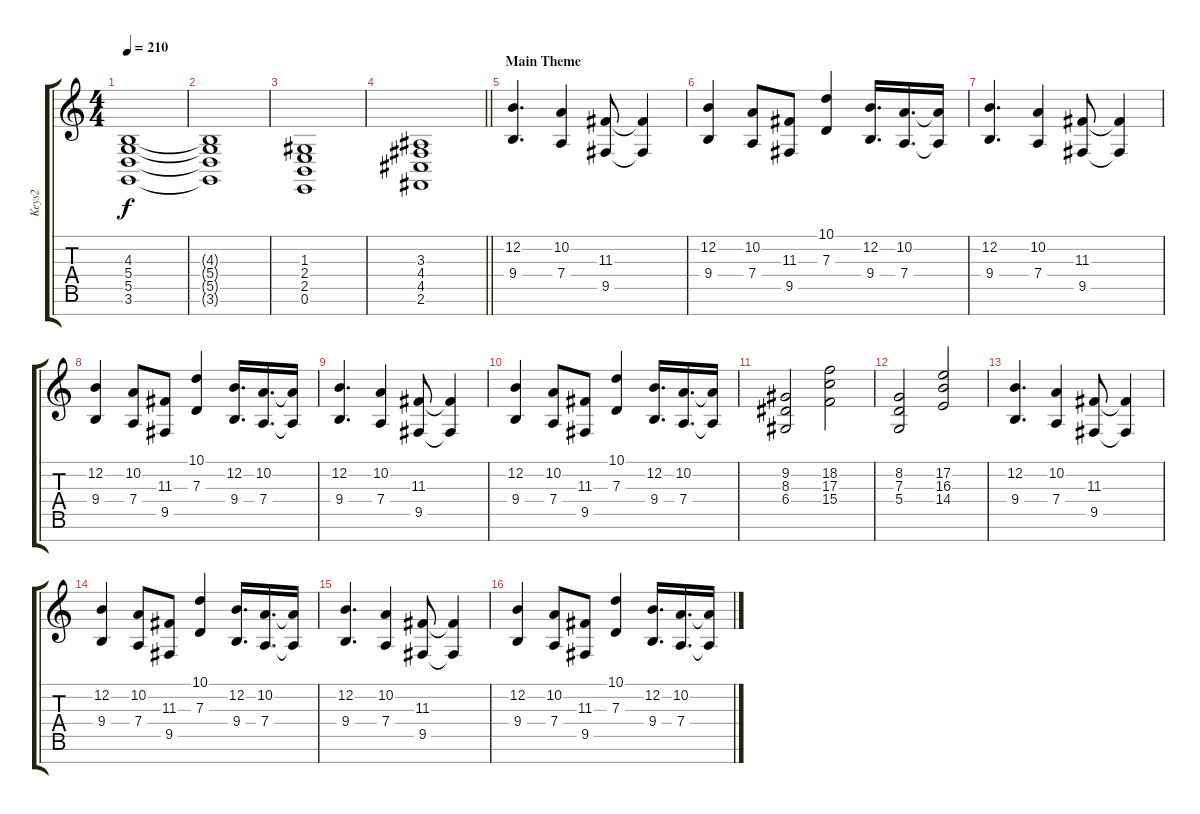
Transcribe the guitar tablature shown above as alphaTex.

\track ("Keys2" "Keys2") {instrument lead2sawtooth}
\staff {score tabs}
\tuning (E4 B3 G3 D3 A2 E2 B1) {hide}
\ts (4 4)
\tempo 210
\clef g2
\ks c
(4.3 5.4 5.5 3.6).1{dy f} |
(4.3{t} 5.4{t} 5.5{t} 3.6{t}).1 |
(1.3 2.4 2.5 0.6).1 |
\barLineRight lightlight
(3.3 4.4 4.5 2.6).1 |
\section ("" "Main Theme")
(12.2 9.4).4{d volume 6} (10.2 7.4).4 (11.3 9.5).8 (11.3{t} 9.5{t}).4 |
(12.2 9.4).4 (10.2 7.4).8 (11.3 9.5).8 (10.1 7.3).4 (12.2 9.4).16{d} (10.2 7.4).16{d} (10.2{t} 7.4{t}).16 |
(12.2 9.4).4{d} (10.2 7.4).4 (11.3 9.5).8 (11.3{t} 9.5{t}).4 |
(12.2 9.4).4 (10.2 7.4).8 (11.3 9.5).8 (10.1 7.3).4 (12.2 9.4).16{d} (10.2 7.4).16{d} (10.2{t} 7.4{t}).16 |
(12.2 9.4).4{d} (10.2 7.4).4 (11.3 9.5).8 (11.3{t} 9.5{t}).4 |
(12.2 9.4).4 (10.2 7.4).8 (11.3 9.5).8 (10.1 7.3).4 (12.2 9.4).16{d} (10.2 7.4).16{d} (10.2{t} 7.4{t}).16 |
(9.2 8.3 6.4).2 (18.2 17.3 15.4).2 |
(8.2 7.3 5.4).2 (17.2 16.3 14.4).2 |
(12.2 9.4).4{d volume 6} (10.2 7.4).4 (11.3 9.5).8 (11.3{t} 9.5{t}).4 |
(12.2 9.4).4 (10.2 7.4).8 (11.3 9.5).8 (10.1 7.3).4 (12.2 9.4).16{d} (10.2 7.4).16{d} (10.2{t} 7.4{t}).16 |
(12.2 9.4).4{d} (10.2 7.4).4 (11.3 9.5).8 (11.3{t} 9.5{t}).4 |
(12.2 9.4).4 (10.2 7.4).8 (11.3 9.5).8 (10.1 7.3).4 (12.2 9.4).16{d} (10.2 7.4).16{d} (10.2{t} 7.4{t}).16
